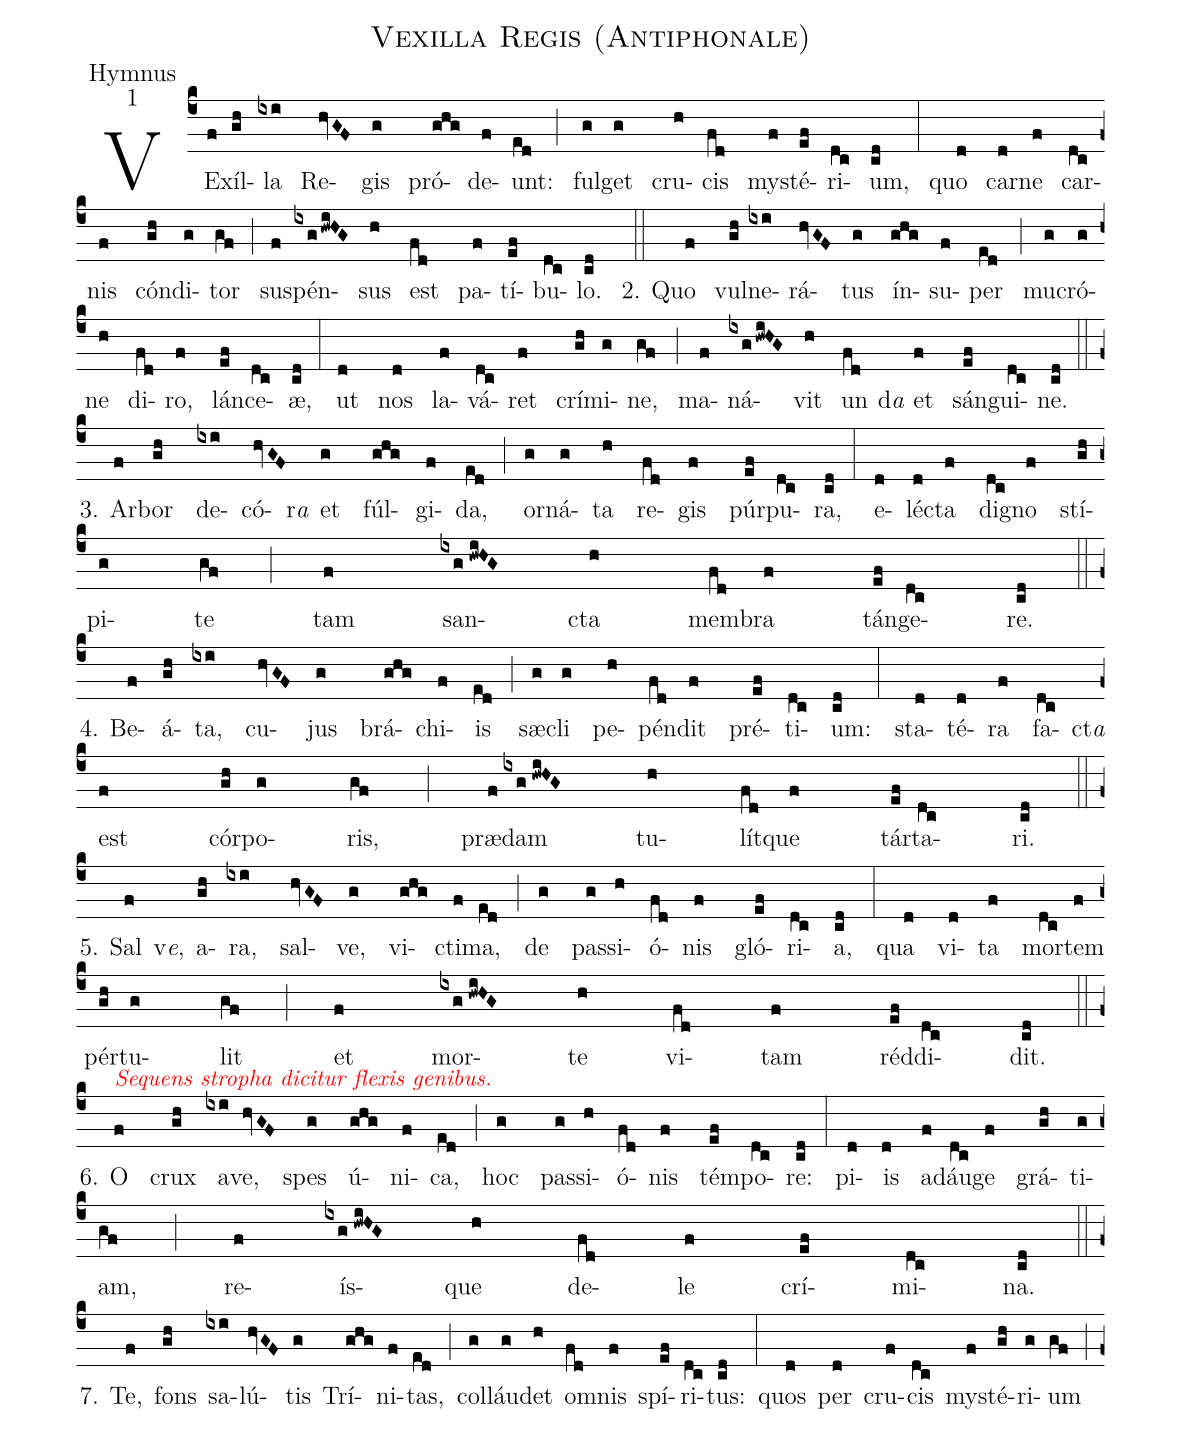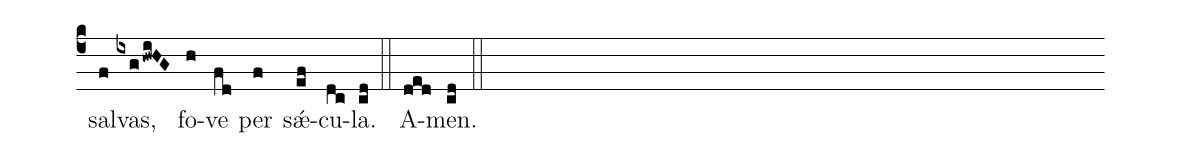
name:Vexilla Regis (Antiphonale);
office-part:Hymnus;
mode:1;
%%
(c4)VE(f)xíl(gh)la(ixi) Re(hvGF)gis(g) pró(ghg)de(f)unt:(ed) (;) ful(g)get(g) cru(h)cis(fd) my(f)sté(ef)ri(dc)um,(cd) (:) quo(d) car(d)ne(f) car(dc)nis(f) cón(gh)di(g)tor(gf) (;) su(f)spén(ixghwi!HG)sus(h) est(fd) pa(f)tí(ef)bu(dc)lo.(cd) (::)

2. Quo(f) vul(gh)ne(ixi)rá(hvGF)tus(g) ín(ghg)su(f)per(ed) (;)
mu(g)cró(g)ne(h) di(fd)ro,(f) lán(ef)ce(dc)æ,(cd) (:)
ut(d) nos(d) la(f)vá(dc)ret(f) crí(gh)mi(g)ne,(gf) (;)
ma(f)ná(ixghwi!HG)vit(h) un(fd)d<i>a</i>() et(f) sán(ef)gui(dc)ne.(cd) (::z)

3. Ar(f)bor(gh) de(ixi)có(hvGF)r<i>a</i>() et(g) fúl(ghg)gi(f)da,(ed) (;)
or(g)ná(g)ta(h) re(fd)gis(f) púr(ef)pu(dc)ra,(cd) (:)
e(d)lé(d)cta(f) di(dc)gno(f) stí(gh)pi(g)te(gf) (;)
tam(f) san(ixghwi!HG)cta(h) mem(fd)bra(f) tán(ef)ge(dc)re.(cd) (::z)

4. Be(f)á(gh)ta,(ixi) cu(hvGF)jus(g) brá(ghg)chi(f)is(ed) (;)
sæ(g)cli(g) pe(h)pén(fd)dit(f) pré(ef)ti(dc)um:(cd) (:)
sta(d)té(d)ra(f) fa-(dc)ct<i>a</i>() est(f) cór(gh)po(g)ris,(gf) (;)
præ(f)dam(ixghwi!HG) tu(h)lít(fd)que(f) tár(ef)ta(dc)ri.(cd) (::z)

5. Sal(f)v<i>e</i>,() a(gh)ra,(ixi) sal(hvGF)ve,(g) vi(ghg)cti(f)ma,(ed) (;)
de(g) pas(g)si(h)ó(fd)nis(f) gló(ef)ri(dc)a,(cd) (:)
qua(d) vi(d)ta(f) mor(dc)tem(f) pér(gh)tu(g)lit(gf) (;)
et(f) mor(ixghwi!HG)te(h) vi(fd)tam(f) réd(ef)di(dc)dit.(cd) (::z)

6.<alt>\color{red}Sequens stropha dicitur flexis genibus.</alt> O(f) crux(gh) a(ixi)ve,(hvGF) spes(g) ú(ghg)ni(f)ca,(ed) (;)
hoc(g) pas(g)si(h)ó(fd)nis(f) tém(ef)po(dc)re:(cd) (:)
pi(d)is(d) a(f)dáu(dc)ge(f) grá(gh)ti(g)am,(gf) (;)
re(f)ís(ixghwi!HG)que(h) de(fd)le(f) crí(ef)mi(dc)na.(cd) (::z)

7. Te,(f) fons(gh) sa(ixi)lú(hvGF)tis(g) Trí(ghg)ni(f)tas,(ed) (;)
col(g)láu(g)det(h) om(fd)nis(f) spí(ef)ri(dc)tus:(cd) (:)
quos(d) per(d) cru(f)cis(dc) my(f)sté(gh)ri(g)um(gf) (;)
sal(f)vas,(ixghwi!HG) fo(h)ve(fd) per(f) s{<sp>'ae</sp>}(ef)cu(dc)la.(cd) (::)
A(ded)men.(cd) (::)
